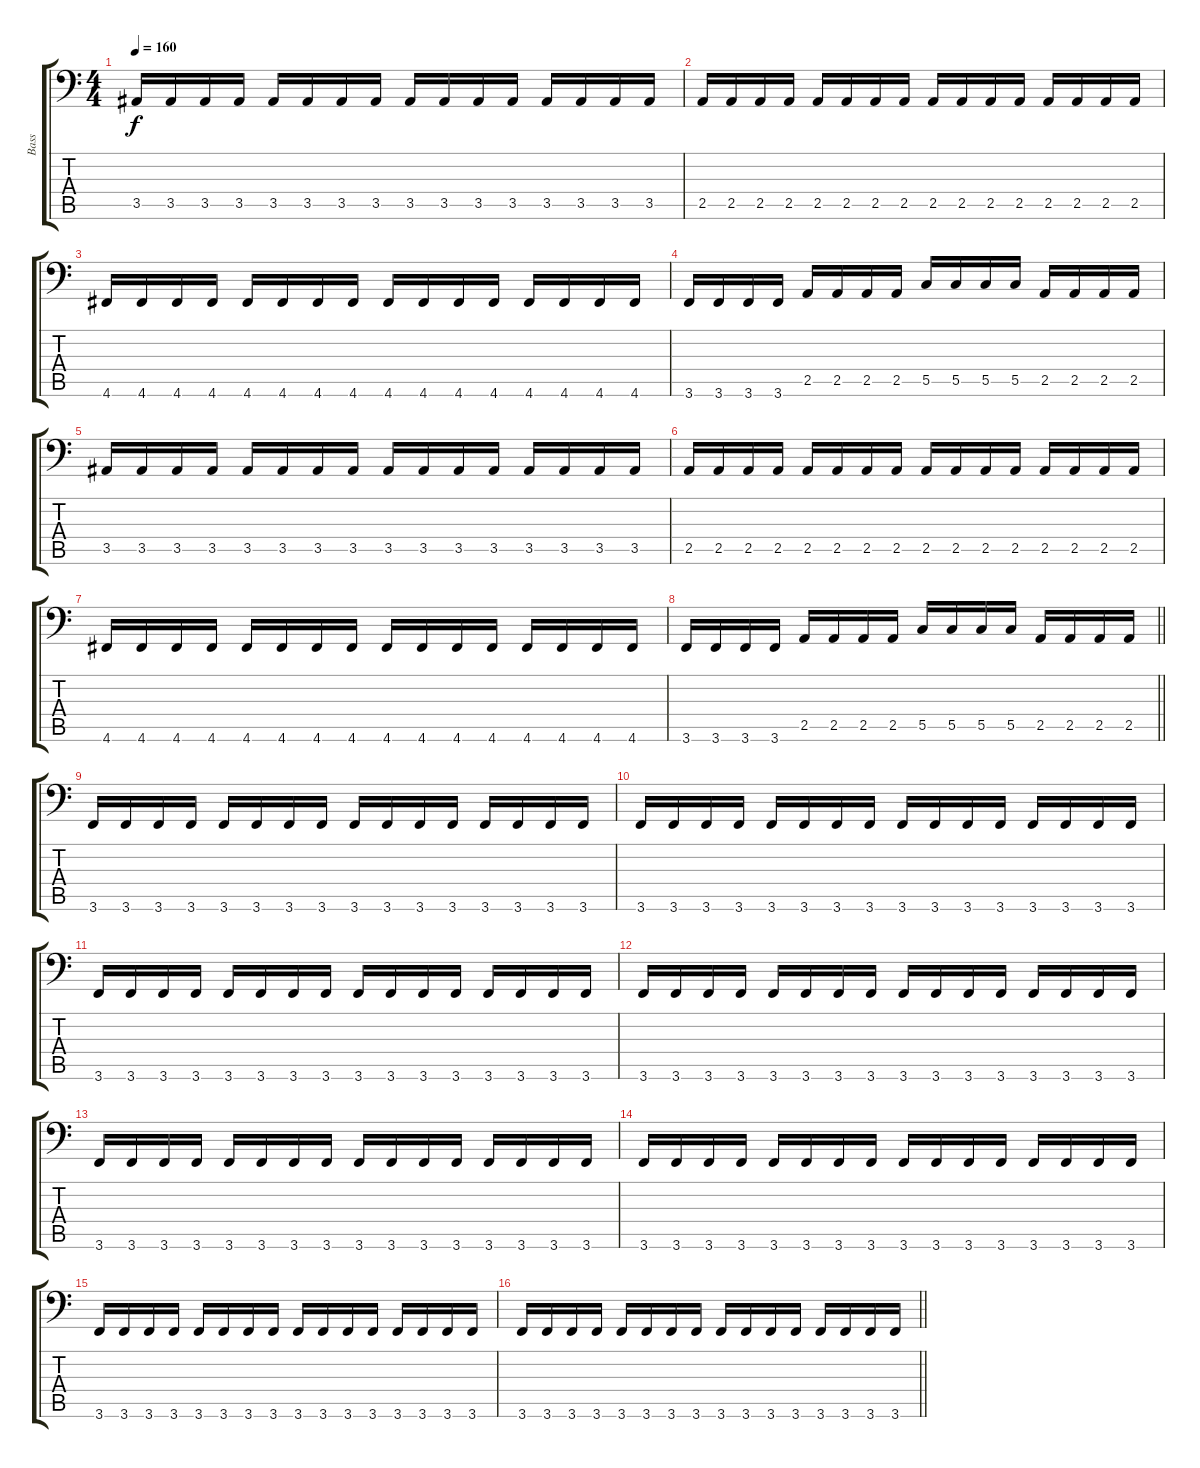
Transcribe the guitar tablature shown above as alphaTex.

\track ("Bass" "Bass") {instrument electricbassfinger}
\staff {score tabs}
\tuning (D3 A2 F2 C2 G1 D1) {hide}
\ts (4 4)
\tempo 160
\clef f4
\ks c
3.5.16{dy f} 3.5.16 3.5.16 3.5.16 3.5.16 3.5.16 3.5.16 3.5.16 3.5.16 3.5.16 3.5.16 3.5.16 3.5.16 3.5.16 3.5.16 3.5.16 |
2.5.16 2.5.16 2.5.16 2.5.16 2.5.16 2.5.16 2.5.16 2.5.16 2.5.16 2.5.16 2.5.16 2.5.16 2.5.16 2.5.16 2.5.16 2.5.16 |
4.6.16 4.6.16 4.6.16 4.6.16 4.6.16 4.6.16 4.6.16 4.6.16 4.6.16 4.6.16 4.6.16 4.6.16 4.6.16 4.6.16 4.6.16 4.6.16 |
3.6.16 3.6.16 3.6.16 3.6.16 2.5.16 2.5.16 2.5.16 2.5.16 5.5.16 5.5.16 5.5.16 5.5.16 2.5.16 2.5.16 2.5.16 2.5.16 |
3.5.16 3.5.16 3.5.16 3.5.16 3.5.16 3.5.16 3.5.16 3.5.16 3.5.16 3.5.16 3.5.16 3.5.16 3.5.16 3.5.16 3.5.16 3.5.16 |
2.5.16 2.5.16 2.5.16 2.5.16 2.5.16 2.5.16 2.5.16 2.5.16 2.5.16 2.5.16 2.5.16 2.5.16 2.5.16 2.5.16 2.5.16 2.5.16 |
4.6.16 4.6.16 4.6.16 4.6.16 4.6.16 4.6.16 4.6.16 4.6.16 4.6.16 4.6.16 4.6.16 4.6.16 4.6.16 4.6.16 4.6.16 4.6.16 |
\barLineRight lightlight
3.6.16 3.6.16 3.6.16 3.6.16 2.5.16 2.5.16 2.5.16 2.5.16 5.5.16 5.5.16 5.5.16 5.5.16 2.5.16 2.5.16 2.5.16 2.5.16 |
3.6.16 3.6.16 3.6.16 3.6.16 3.6.16 3.6.16 3.6.16 3.6.16 3.6.16 3.6.16 3.6.16 3.6.16 3.6.16 3.6.16 3.6.16 3.6.16 |
3.6.16 3.6.16 3.6.16 3.6.16 3.6.16 3.6.16 3.6.16 3.6.16 3.6.16 3.6.16 3.6.16 3.6.16 3.6.16 3.6.16 3.6.16 3.6.16 |
3.6.16 3.6.16 3.6.16 3.6.16 3.6.16 3.6.16 3.6.16 3.6.16 3.6.16 3.6.16 3.6.16 3.6.16 3.6.16 3.6.16 3.6.16 3.6.16 |
3.6.16 3.6.16 3.6.16 3.6.16 3.6.16 3.6.16 3.6.16 3.6.16 3.6.16 3.6.16 3.6.16 3.6.16 3.6.16 3.6.16 3.6.16 3.6.16 |
3.6.16 3.6.16 3.6.16 3.6.16 3.6.16 3.6.16 3.6.16 3.6.16 3.6.16 3.6.16 3.6.16 3.6.16 3.6.16 3.6.16 3.6.16 3.6.16 |
3.6.16 3.6.16 3.6.16 3.6.16 3.6.16 3.6.16 3.6.16 3.6.16 3.6.16 3.6.16 3.6.16 3.6.16 3.6.16 3.6.16 3.6.16 3.6.16 |
3.6.16 3.6.16 3.6.16 3.6.16 3.6.16 3.6.16 3.6.16 3.6.16 3.6.16 3.6.16 3.6.16 3.6.16 3.6.16 3.6.16 3.6.16 3.6.16 |
\barLineRight lightlight
3.6.16 3.6.16 3.6.16 3.6.16 3.6.16 3.6.16 3.6.16 3.6.16 3.6.16 3.6.16 3.6.16 3.6.16 3.6.16 3.6.16 3.6.16 3.6.16
